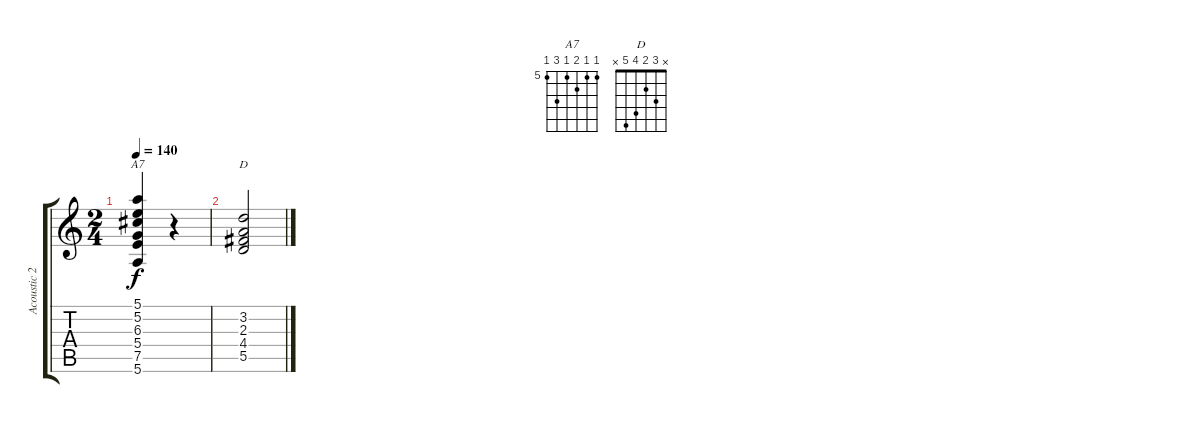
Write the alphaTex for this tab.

\track ("Acoustic 2" "Acoustic 2") {instrument acousticguitarnylon}
\staff {score tabs}
\tuning (E4 B3 G3 D3 A2 E2) {hide}
\chord ("A7" 5 5 6 5 7 5) {firstfret 5}
\chord ("D" x 3 2 4 5 x)
\ts (2 4)
\tempo 140
\clef g2
\ks c
(5.1 5.2 6.3 5.4 7.5 5.6).4{ch "A7" dy f} r.4 |
(3.2 2.3 4.4 5.5).2{ch "D"}
